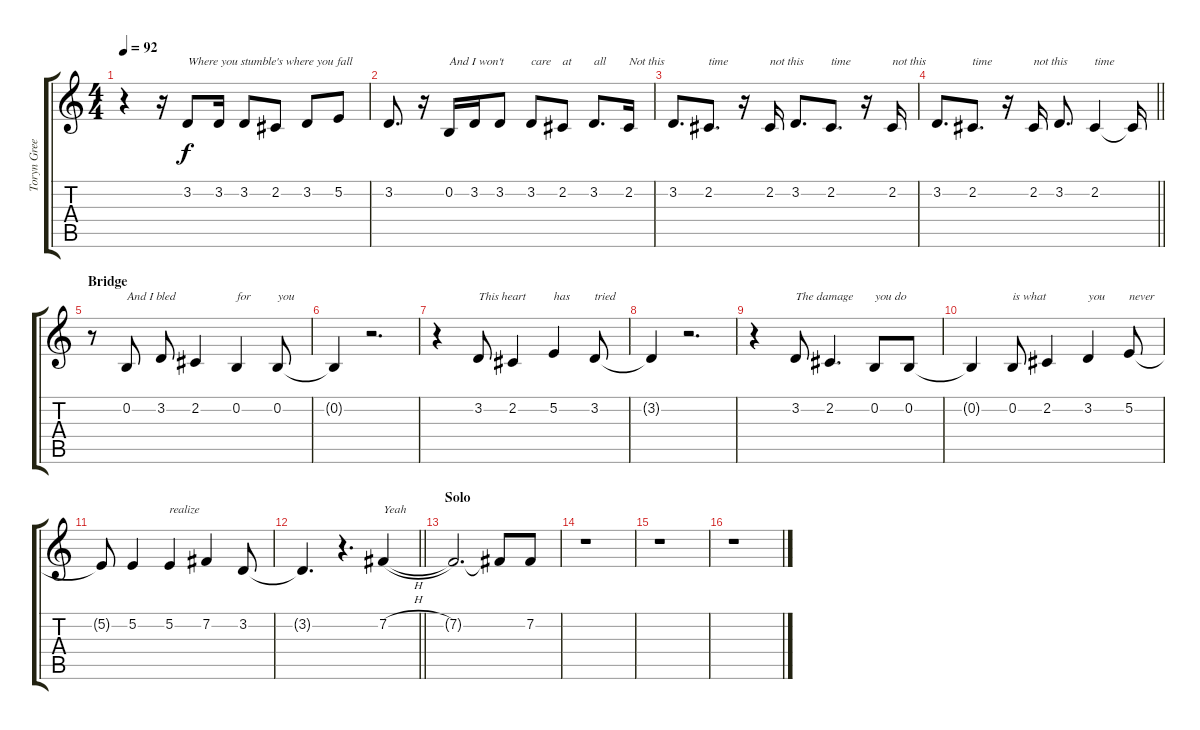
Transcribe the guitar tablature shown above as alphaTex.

\track ("Toryn Green (Vocals)" "Toryn Gree") {instrument violin}
\staff {score tabs}
\tuning (E4 B3 G3 D3 A2 D2) {hide}
\ts (4 4)
\tempo 92
\clef g2
\ks c
r.4{dy f} r.16 3.2.8{txt "Where you stumble's where you fall"} 3.2.16 3.2.8 2.2.8 3.2.8 5.2.8 |
3.2.8{d} r.16 0.2.16{txt "And I won't"} 3.2.16 3.2.8 3.2.8{txt "care"} 2.2.8{txt "at"} 3.2.8{d txt "all"} 2.2.16{txt "Not this"} |
3.2.8{d} 2.2.8{d txt "time"} r.16 2.2.16{txt "not this"} 3.2.8{d} 2.2.8{d txt "time"} r.16 2.2.16{txt "not this"} |
\barLineRight lightlight
3.2.8{d} 2.2.8{d txt "time"} r.16 2.2.16{txt "not this"} 3.2.8{d} 2.2.4{txt "time"} 2.2{t}.16 |
\section ("" "Bridge")
r.8 0.2.8{txt "And I bled"} 3.2.8 2.2.4 0.2.4{txt "for"} 0.2.8{txt "you"} |
0.2{t}.4 r.2{d} |
r.4 3.2.8{txt "This heart"} 2.2.4 5.2.4{txt "has"} 3.2.8{txt "tried"} |
3.2{t}.4 r.2{d} |
r.4 3.2.8{txt "The damage"} 2.2.4{d} 0.2.8{txt "you do"} 0.2.8 |
0.2{t}.4 0.2.8{txt "is what"} 2.2.4 3.2.4{txt "you"} 5.2.8{txt "never"} |
5.2{t}.8 5.2.4 5.2.4{txt "realize"} 7.2.4 3.2.8 |
\barLineRight lightlight
3.2{t}.4{d} r.4{d} 7.2{h}.4{txt "Yeah"} |
\section ("" "Solo")
7.2{t}.2{d} 7.2{t}.8 7.2.8 |
r.1 |
r.1 |
r.1
